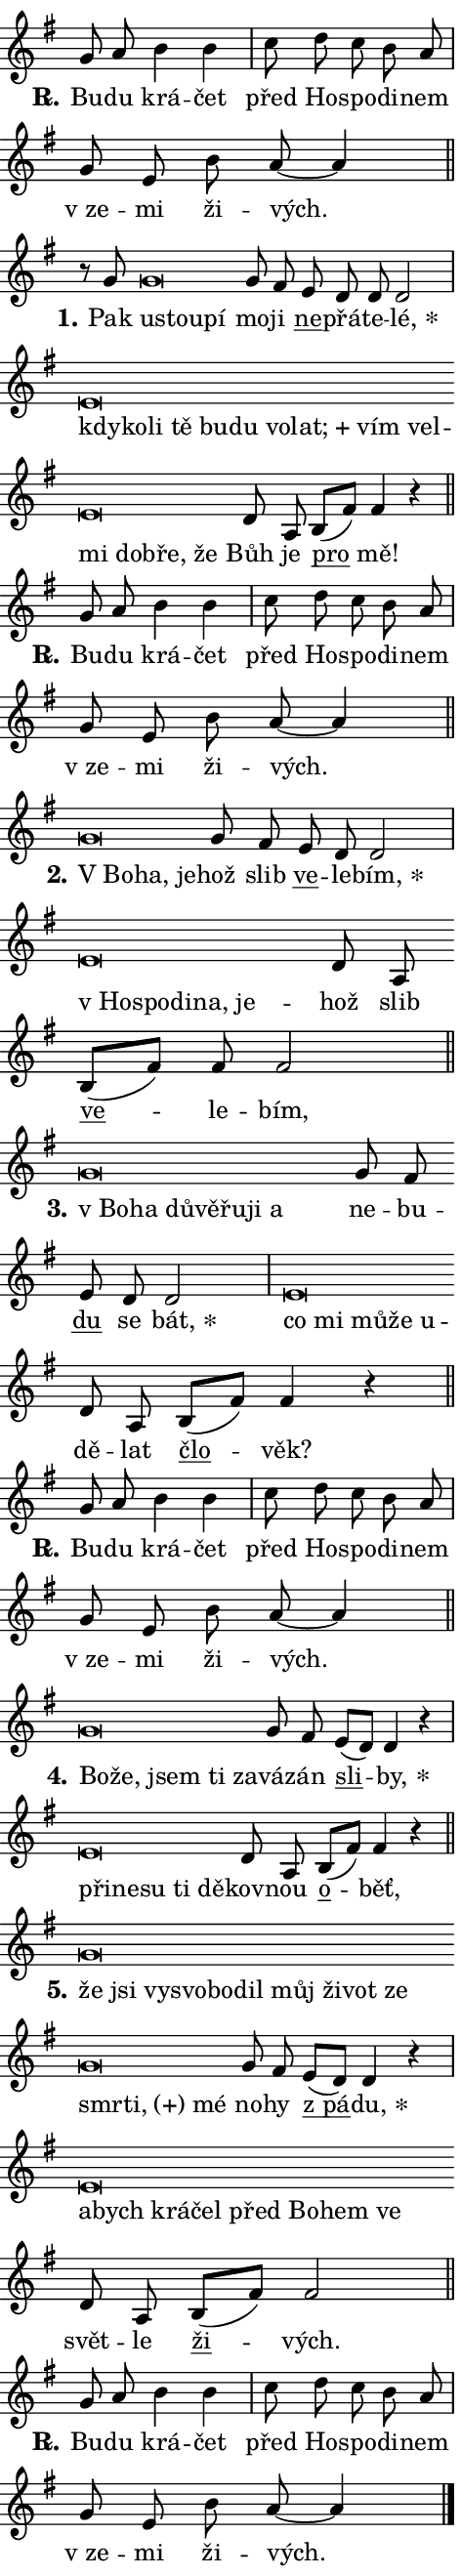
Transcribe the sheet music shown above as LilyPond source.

\version "2.24.0"
\header { tagline = "" }
\paper {
  indent = 0\cm
  top-margin = 0\cm
  right-margin = 0.13\cm % to fit lyric hyphens
  bottom-margin = 0\cm
  left-margin = 0\cm
  paper-width = 8\cm
  page-breaking = #ly:one-page-breaking
  system-system-spacing.basic-distance = #11
  score-system-spacing.basic-distance = #11
  ragged-last = ##f
}


%% Author: Thomas Morley
%% https://lists.gnu.org/archive/html/lilypond-user/2020-05/msg00002.html
#(define (line-position grob)
"Returns position of @var[grob} in current system:
   @code{'start}, if at first time-step
   @code{'end}, if at last time-step
   @code{'middle} otherwise
"
  (let* ((col (ly:item-get-column grob))
         (ln (ly:grob-object col 'left-neighbor))
         (rn (ly:grob-object col 'right-neighbor))
         (col-to-check-left (if (ly:grob? ln) ln col))
         (col-to-check-right (if (ly:grob? rn) rn col))
         (break-dir-left
           (and
             (ly:grob-property col-to-check-left 'non-musical #f)
             (ly:item-break-dir col-to-check-left)))
         (break-dir-right
           (and
             (ly:grob-property col-to-check-right 'non-musical #f)
             (ly:item-break-dir col-to-check-right))))
        (cond ((eqv? 1 break-dir-left) 'start)
              ((eqv? -1 break-dir-right) 'end)
              (else 'middle))))

#(define (tranparent-at-line-position vctor)
  (lambda (grob)
  "Relying on @code{line-position} select the relevant enry from @var{vctor}.
Used to determine transparency,"
    (case (line-position grob)
      ((end) (not (vector-ref vctor 0)))
      ((middle) (not (vector-ref vctor 1)))
      ((start) (not (vector-ref vctor 2))))))

noteHeadBreakVisibility =
#(define-music-function (break-visibility)(vector?)
"Makes @code{NoteHead}s transparent relying on @var{break-visibility}"
#{
  \override NoteHead.transparent =
    #(tranparent-at-line-position break-visibility)
#})

#(define delete-ledgers-for-transparent-note-heads
  (lambda (grob)
    "Reads whether a @code{NoteHead} is transparent.
If so this @code{NoteHead} is removed from @code{'note-heads} from
@var{grob}, which is supposed to be @code{LedgerLineSpanner}.
As a result ledgers are not printed for this @code{NoteHead}"
    (let* ((nhds-array (ly:grob-object grob 'note-heads))
           (nhds-list
             (if (ly:grob-array? nhds-array)
                 (ly:grob-array->list nhds-array)
                 '()))
           ;; Relies on the transparent-property being done before
           ;; Staff.LedgerLineSpanner.after-line-breaking is executed.
           ;; This is fragile ...
           (to-keep
             (remove
               (lambda (nhd)
                 (ly:grob-property nhd 'transparent #f))
               nhds-list)))
      ;; TODO find a better method to iterate over grob-arrays, similiar
      ;; to filter/remove etc for lists
      ;; For now rebuilt from scratch
      (set! (ly:grob-object grob 'note-heads)  '())
      (for-each
        (lambda (nhd)
          (ly:pointer-group-interface::add-grob grob 'note-heads nhd))
        to-keep))))

squashNotes = {
  \override NoteHead.X-extent = #'(-0.2 . 0.2)
  \override NoteHead.Y-extent = #'(-0.75 . 0)
  \override NoteHead.stencil =
    #(lambda (grob)
       (let ((pos (ly:grob-property grob 'staff-position)))
         (begin
           (if (< pos -7) (display "ERROR: Lower brevis then expected\n") (display ""))
           (if (<= pos -6) ly:text-interface::print ly:note-head::print))))
}
unSquashNotes = {
  \revert NoteHead.X-extent
  \revert NoteHead.Y-extent
  \revert NoteHead.stencil
}

hideNotes = \noteHeadBreakVisibility #begin-of-line-visible
unHideNotes = \noteHeadBreakVisibility #all-visible

% work-around for resetting accidentals
% https://lilypond.org/doc/v2.23/Documentation/notation/displaying-rhythms#unmetered-music
cadenzaMeasure = {
  \cadenzaOff
  \partial 1024 s1024
  \cadenzaOn
}

#(define-markup-command (accent layout props text) (markup?)
  "Underline accented syllable"
  (interpret-markup layout props
    #{\markup \override #'(offset . 4.3) \underline { #text }#}))

responsum = \markup \concat {
  "R" \hspace #-1.05 \path #0.1 #'((moveto 0 0.07) (lineto 0.9 0.8)) \hspace #0.05 "."
}

spaceSize = #0.6828661417322834 % exact space size for TeX Gyre Schola

\layout {
  \context {
    \Staff
    \remove "Time_signature_engraver"
    \override LedgerLineSpanner.after-line-breaking = #delete-ledgers-for-transparent-note-heads
  }
  \context {
    \Lyrics {
      \override LyricSpace.minimum-distance = \spaceSize
      \override LyricText.font-name = #"TeX Gyre Schola"
      \override LyricText.font-size = 1
      \override StanzaNumber.font-name = #"TeX Gyre Schola Bold"
      \override StanzaNumber.font-size = 1
    }
  }
  \context {
    \Score 
    \override NoteHead.text =
      #(lambda (grob) 
        (let ((pos (ly:grob-property grob 'staff-position)))
          #{\markup {
            \combine
              \halign #-0.55 \raise #(if (= pos -6) 0 0.5) \override #'(thickness . 2) \draw-line #'(3.2 . 0)
              \musicglyph "noteheads.sM1"
          }#}))
  }
}

% magnetic-lyrics.ily
%
%   written by
%     Jean Abou Samra <jean@abou-samra.fr>
%     Werner Lemberg <wl@gnu.org>
%
%   adapted by
%     Jiri Hon <jiri.hon@gmail.com>
%
% Version 2022-Apr-15

% https://www.mail-archive.com/lilypond-user@gnu.org/msg149350.html

#(define (Left_hyphen_pointer_engraver context)
   "Collect syllable-hyphen-syllable occurrences in lyrics and store
them in properties.  This engraver only looks to the left.  For
example, if the lyrics input is @code{foo -- bar}, it does the
following.

@itemize @bullet
@item
Set the @code{text} property of the @code{LyricHyphen} grob between
@q{foo} and @q{bar} to @code{foo}.

@item
Set the @code{left-hyphen} property of the @code{LyricText} grob with
text @q{foo} to the @code{LyricHyphen} grob between @q{foo} and
@q{bar}.
@end itemize

Use this auxiliary engraver in combination with the
@code{lyric-@/text::@/apply-@/magnetic-@/offset!} hook."
   (let ((hyphen #f)
         (text #f))
     (make-engraver
      (acknowledgers
       ((lyric-syllable-interface engraver grob source-engraver)
        (set! text grob)))
      (end-acknowledgers
       ((lyric-hyphen-interface engraver grob source-engraver)
        ;(when (not (grob::has-interface grob 'lyric-space-interface))
          (set! hyphen grob)));)
      ((stop-translation-timestep engraver)
       (when (and text hyphen)
         (ly:grob-set-object! text 'left-hyphen hyphen))
       (set! text #f)
       (set! hyphen #f)))))

#(define (lyric-text::apply-magnetic-offset! grob)
   "If the space between two syllables is less than the value in
property @code{LyricText@/.details@/.squash-threshold}, move the right
syllable to the left so that it gets concatenated with the left
syllable.

Use this function as a hook for
@code{LyricText@/.after-@/line-@/breaking} if the
@code{Left_@/hyphen_@/pointer_@/engraver} is active."
   (let ((hyphen (ly:grob-object grob 'left-hyphen #f)))
     (when hyphen
       (let ((left-text (ly:spanner-bound hyphen LEFT)))
         (when (grob::has-interface left-text 'lyric-syllable-interface)
           (let* ((common (ly:grob-common-refpoint grob left-text X))
                  (this-x-ext (ly:grob-extent grob common X))
                  (left-x-ext
                   (begin
                     ;; Trigger magnetism for left-text.
                     (ly:grob-property left-text 'after-line-breaking)
                     (ly:grob-extent left-text common X)))
                  ;; `delta` is the gap width between two syllables.
                  (delta (- (interval-start this-x-ext)
                            (interval-end left-x-ext)))
                  (details (ly:grob-property grob 'details))
                  (threshold (assoc-get 'squash-threshold details 0.2)))
             (when (< delta threshold)
               (let* (;; We have to manipulate the input text so that
                      ;; ligatures crossing syllable boundaries are not
                      ;; disabled.  For languages based on the Latin
                      ;; script this is essentially a beautification.
                      ;; However, for non-Western scripts it can be a
                      ;; necessity.
                      (lt (ly:grob-property left-text 'text))
                      (rt (ly:grob-property grob 'text))
                      (is-space (grob::has-interface hyphen 'lyric-space-interface))
                      (space (if is-space " " ""))
                      (extra-delta (if is-space spaceSize 0))
                      ;; Append new syllable.
                      (ltrt-space (if (and (string? lt) (string? rt))
                                (string-append lt space rt)
                                (make-concat-markup (list lt space rt))))
                      ;; Right-align `ltrt` to the right side.
                      (ltrt-space-markup (grob-interpret-markup
                               grob
                               (make-translate-markup
                                (cons (interval-length this-x-ext) 0)
                                (make-right-align-markup ltrt-space)))))
                 (begin
                   ;; Don't print `left-text`.
                   (ly:grob-set-property! left-text 'stencil #f)
                   ;; Set text and stencil (which holds all collected
                   ;; syllables so far) and shift it to the left.
                   (ly:grob-set-property! grob 'text ltrt-space)
                   (ly:grob-set-property! grob 'stencil ltrt-space-markup)
                   (ly:grob-translate-axis! grob (- (- delta extra-delta)) X))))))))))


#(define (lyric-hyphen::displace-bounds-first grob)
   ;; Make very sure this callback isn't triggered too early.
   (let ((left (ly:spanner-bound grob LEFT))
         (right (ly:spanner-bound grob RIGHT)))
     (ly:grob-property left 'after-line-breaking)
     (ly:grob-property right 'after-line-breaking)
     (ly:lyric-hyphen::print grob)))

squashThreshold = #0.4

\layout {
  \context {
    \Lyrics
    \consists #Left_hyphen_pointer_engraver
    \override LyricText.after-line-breaking =
      #lyric-text::apply-magnetic-offset!
    \override LyricHyphen.stencil = #lyric-hyphen::displace-bounds-first
    \override LyricText.details.squash-threshold = \squashThreshold
    \override LyricHyphen.minimum-distance = 0
    \override LyricHyphen.minimum-length = \squashThreshold
  }
}

squashText = \override LyricText.details.squash-threshold = 9999
unSquashText = \override LyricText.details.squash-threshold = \squashThreshold

leftText = \override LyricText.self-alignment-X = #LEFT
unLeftText = \revert LyricText.self-alignment-X

starOffset = #(lambda (grob) 
                (let ((x_offset (ly:self-alignment-interface::aligned-on-x-parent grob)))
                  (if (= x_offset 0) 0 (+ x_offset 1.2))))

star = #(define-music-function (syllable)(string?)
"Append star separator at the end of a syllable"
#{
  \once \override LyricText.X-offset = #starOffset
  \lyricmode { \markup {
    #syllable
    \override #'((font-name . "TeX Gyre Schola Bold")) \hspace #0.2 \lower #0.65 \larger "*"
  } }
#})

starAccent = #(define-music-function (syllable)(string?)
"Append star separator at the end of a syllable and make accent"
#{
  \once \override LyricText.X-offset = #starOffset
  \lyricmode { \markup {
    \accent #syllable
    \override #'((font-name . "TeX Gyre Schola Bold")) \hspace #0.2 \lower #0.65 \larger "*"
  } }
#})

breath = #(define-music-function (syllable)(string?)
"Append breathing indicator at the end of a syllable"
#{
  \lyricmode { \markup { #syllable "+" } }
#})

optionalBreath = #(define-music-function (syllable)(string?)
"Append optional breathing indicator at the end of a syllable"
#{
  \lyricmode { \markup { #syllable "(+)" } }
#})


\score {
    <<
        \new Voice = "melody" { \cadenzaOn \key g \major \relative { g'8 a b4 b \cadenzaMeasure \bar "|" c8 d c b a \cadenzaMeasure \bar "|" g e b' a~ a4 \cadenzaMeasure \bar "||" \break } }
        \new Lyrics \lyricsto "melody" { \lyricmode { \set stanza = \responsum
Bu -- du krá -- čet před Ho -- spo -- di -- nem "v ze" -- mi ži -- vých. } }
    >>
    \layout {}
}

\score {
    <<
        \new Voice = "melody" { \cadenzaOn \key g \major \relative { r8 g'8 \squashNotes g\breve*1/16 \hideNotes \breve*1/16 \breve*1/16 \bar "" \unHideNotes \unSquashNotes g8 fis \bar "" e d d d2 \cadenzaMeasure \bar "|" \squashNotes e\breve*1/16 \hideNotes \breve*1/16 \bar "" \breve*1/16 \bar "" \breve*1/16 \bar "" \breve*1/16 \bar "" \breve*1/16 \bar "" \breve*1/16 \bar "" \breve*1/16 \bar "" \breve*1/16 \bar "" \breve*1/16 \bar "" \breve*1/16 \bar "" \breve*1/16 \bar "" \breve*1/16 \breve*1/16 \bar "" \unHideNotes \unSquashNotes d8 a \bar "" b[( fis')] fis4 r \cadenzaMeasure \bar "||" \break } }
        \new Lyrics \lyricsto "melody" { \lyricmode { \set stanza = "1."
Pak \leftText u -- \squashText stou -- pí \unLeftText \unSquashText mo -- ji \markup \accent ne -- přá -- te -- \star lé, \leftText kdy -- \squashText ko -- li tě bu -- du vo -- \breath "lat;" vím vel -- mi dob -- ře, že \unLeftText \unSquashText Bůh je \markup \accent pro mě! } }
    >>
    \layout {}
}

\score {
    <<
        \new Voice = "melody" { \cadenzaOn \key g \major \relative { g'8 a b4 b \cadenzaMeasure \bar "|" c8 d c b a \cadenzaMeasure \bar "|" g e b' a~ a4 \cadenzaMeasure \bar "||" \break } }
        \new Lyrics \lyricsto "melody" { \lyricmode { \set stanza = \responsum
Bu -- du krá -- čet před Ho -- spo -- di -- nem "v ze" -- mi ži -- vých. } }
    >>
    \layout {}
}

\score {
    <<
        \new Voice = "melody" { \cadenzaOn \key g \major \relative { \squashNotes g'\breve*1/16 \hideNotes \breve*1/16 \breve*1/16 \bar "" \unHideNotes \unSquashNotes g8 fis \bar "" e d d2 \cadenzaMeasure \bar "|" \squashNotes e\breve*1/16 \hideNotes \breve*1/16 \bar "" \breve*1/16 \bar "" \breve*1/16 \breve*1/16 \bar "" \unHideNotes \unSquashNotes d8 a \bar "" b[( fis')] fis fis2 \cadenzaMeasure \bar "||" \break } }
        \new Lyrics \lyricsto "melody" { \lyricmode { \set stanza = "2."
\leftText "V Bo" -- \squashText ha, je -- \unLeftText \unSquashText hož slib \markup \accent ve -- le -- \star bím, \leftText "v Ho" -- \squashText spo -- di -- na, je -- \unLeftText \unSquashText hož slib \markup \accent ve -- le -- bím, } }
    >>
    \layout {}
}

\score {
    <<
        \new Voice = "melody" { \cadenzaOn \key g \major \relative { \squashNotes g'\breve*1/16 \hideNotes \breve*1/16 \bar "" \breve*1/16 \bar "" \breve*1/16 \bar "" \breve*1/16 \bar "" \breve*1/16 \breve*1/16 \bar "" \unHideNotes \unSquashNotes g8 fis \bar "" e d d2 \cadenzaMeasure \bar "|" \squashNotes e\breve*1/16 \hideNotes \breve*1/16 \bar "" \breve*1/16 \bar "" \breve*1/16 \breve*1/16 \bar "" \unHideNotes \unSquashNotes d8 a \bar "" b[( fis')] fis4 r \cadenzaMeasure \bar "||" \break } }
        \new Lyrics \lyricsto "melody" { \lyricmode { \set stanza = "3."
\leftText "v Bo" -- \squashText ha dů -- vě -- řu -- ji a \unLeftText \unSquashText ne -- bu -- \markup \accent du se \star bát, \leftText co \squashText mi mů -- že u -- \unLeftText \unSquashText dě -- lat \markup \accent člo -- věk? } }
    >>
    \layout {}
}

\score {
    <<
        \new Voice = "melody" { \cadenzaOn \key g \major \relative { g'8 a b4 b \cadenzaMeasure \bar "|" c8 d c b a \cadenzaMeasure \bar "|" g e b' a~ a4 \cadenzaMeasure \bar "||" \break } }
        \new Lyrics \lyricsto "melody" { \lyricmode { \set stanza = \responsum
Bu -- du krá -- čet před Ho -- spo -- di -- nem "v ze" -- mi ži -- vých. } }
    >>
    \layout {}
}

\score {
    <<
        \new Voice = "melody" { \cadenzaOn \key g \major \relative { \squashNotes g'\breve*1/16 \hideNotes \breve*1/16 \bar "" \breve*1/16 \bar "" \breve*1/16 \breve*1/16 \bar "" \unHideNotes \unSquashNotes g8 fis \bar "" e[( d)] d4 r \cadenzaMeasure \bar "|" \squashNotes e\breve*1/16 \hideNotes \breve*1/16 \bar "" \breve*1/16 \bar "" \breve*1/16 \breve*1/16 \bar "" \unHideNotes \unSquashNotes d8 a \bar "" b[( fis')] fis4 r \cadenzaMeasure \bar "||" \break } }
        \new Lyrics \lyricsto "melody" { \lyricmode { \set stanza = "4."
\leftText Bo -- \squashText že, jsem ti za -- \unLeftText \unSquashText vá -- zán \markup \accent sli -- \star by, \leftText při -- \squashText ne -- su ti dě -- \unLeftText \unSquashText kov -- nou \markup \accent o -- běť, } }
    >>
    \layout {}
}

\score {
    <<
        \new Voice = "melody" { \cadenzaOn \key g \major \relative { \squashNotes g'\breve*1/16 \hideNotes \breve*1/16 \bar "" \breve*1/16 \bar "" \breve*1/16 \bar "" \breve*1/16 \bar "" \breve*1/16 \bar "" \breve*1/16 \bar "" \breve*1/16 \bar "" \breve*1/16 \bar "" \breve*1/16 \bar "" \breve*1/16 \bar "" \breve*1/16 \breve*1/16 \bar "" \unHideNotes \unSquashNotes g8 fis \bar "" e[( d)] d4 r \cadenzaMeasure \bar "|" \squashNotes e\breve*1/16 \hideNotes \breve*1/16 \bar "" \breve*1/16 \bar "" \breve*1/16 \bar "" \breve*1/16 \bar "" \breve*1/16 \bar "" \breve*1/16 \breve*1/16 \bar "" \unHideNotes \unSquashNotes d8 a \bar "" b[( fis')] fis2 \cadenzaMeasure \bar "||" \break } }
        \new Lyrics \lyricsto "melody" { \lyricmode { \set stanza = "5."
\leftText že \squashText jsi vy -- svo -- bo -- dil můj ži -- vot ze smr -- \optionalBreath ti, mé \unLeftText \unSquashText no -- hy \markup \accent "z pá" -- \star du, \leftText a -- \squashText bych krá -- čel před Bo -- hem ve \unLeftText \unSquashText svět -- le \markup \accent ži -- vých. } }
    >>
    \layout {}
}

\score {
    <<
        \new Voice = "melody" { \cadenzaOn \key g \major \relative { g'8 a b4 b \cadenzaMeasure \bar "|" c8 d c b a \cadenzaMeasure \bar "|" g e b' a~ a4 \cadenzaMeasure \bar "||" \break } \bar "|." }
        \new Lyrics \lyricsto "melody" { \lyricmode { \set stanza = \responsum
Bu -- du krá -- čet před Ho -- spo -- di -- nem "v ze" -- mi ži -- vých. } }
    >>
    \layout {}
}
